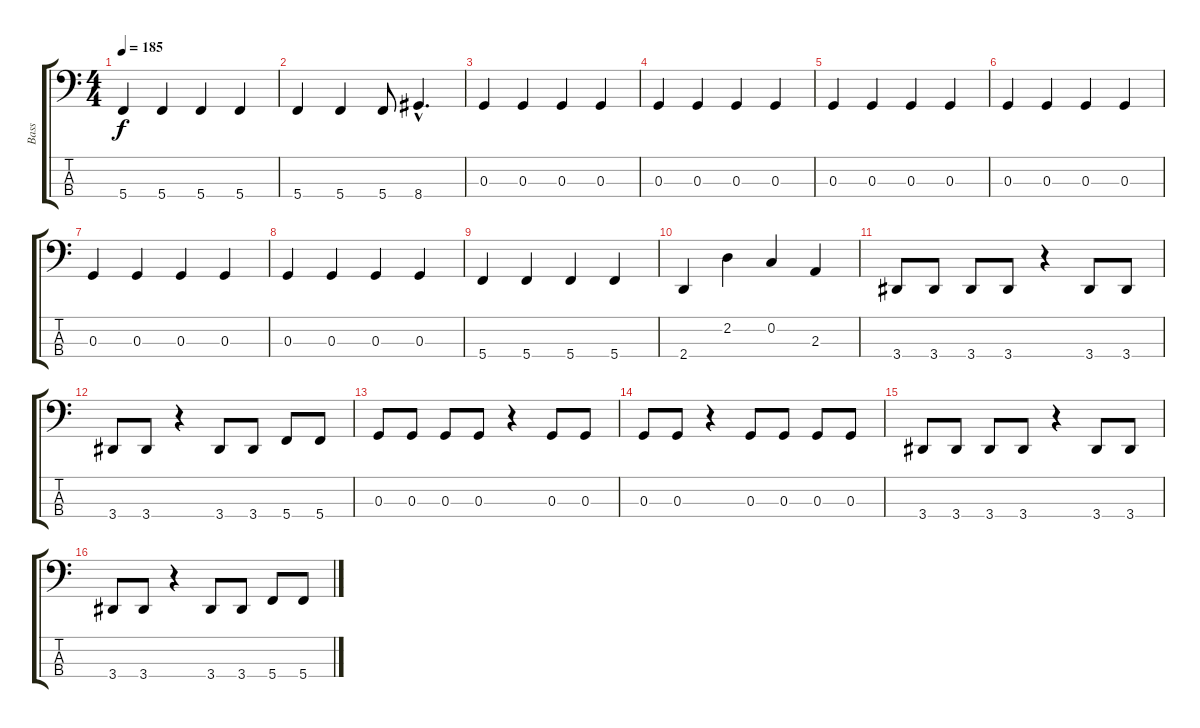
\track ("Bass" "Bass") {instrument slapbass1}
\staff {score tabs}
\tuning (F2 C2 G1 C1) {hide}
\ts (4 4)
\tempo 185
\clef f4
\ks c
5.4.4{dy f} 5.4.4 5.4.4 5.4.4 |
5.4.4 5.4.4 5.4.8 8.4{hac}.4{d} |
0.3.4 0.3.4 0.3.4 0.3.4 |
0.3.4 0.3.4 0.3.4 0.3.4 |
0.3.4 0.3.4 0.3.4 0.3.4 |
0.3.4 0.3.4 0.3.4 0.3.4 |
0.3.4 0.3.4 0.3.4 0.3.4 |
0.3.4 0.3.4 0.3.4 0.3.4 |
5.4.4 5.4.4 5.4.4 5.4.4 |
2.4.4 2.2.4 0.2.4 2.3.4 |
3.4.8 3.4.8 3.4.8 3.4.8 r.4 3.4.8 3.4.8 |
3.4.8 3.4.8 r.4 3.4.8 3.4.8 5.4.8 5.4.8 |
0.3.8 0.3.8 0.3.8 0.3.8 r.4 0.3.8 0.3.8 |
0.3.8 0.3.8 r.4 0.3.8 0.3.8 0.3.8 0.3.8 |
3.4.8 3.4.8 3.4.8 3.4.8 r.4 3.4.8 3.4.8 |
3.4.8 3.4.8 r.4 3.4.8 3.4.8 5.4.8 5.4.8
